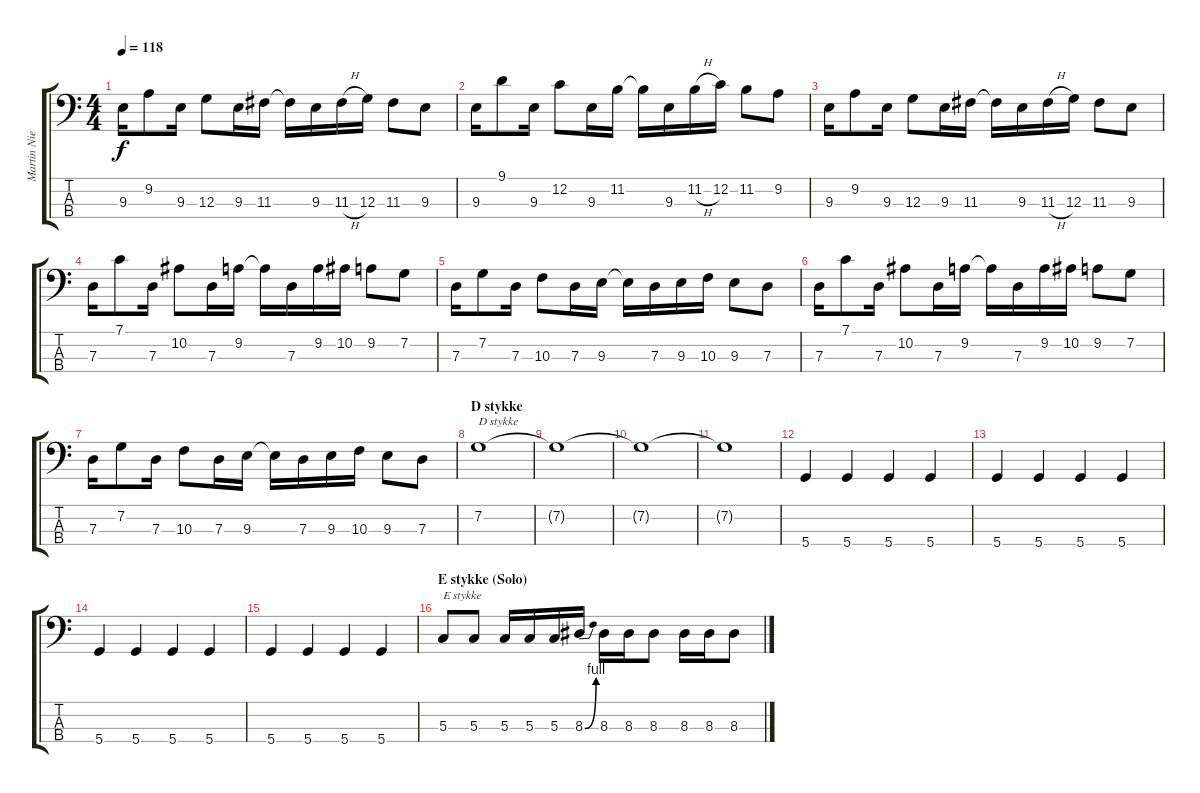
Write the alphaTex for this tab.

\track ("Martin Nielsen (Bass)" "Martin Nie") {instrument electricbasspick}
\staff {score tabs}
\tuning (F2 C2 G1 D1) {hide}
\ts (4 4)
\tempo 118
\clef f4
\ks c
9.3.16{dy f} 9.2.8 9.3.16 12.3.8 9.3.16 11.3.16 11.3{t}.16 9.3.16 11.3{h}.16 12.3.16 11.3.8 9.3.8 |
9.3.16 9.1.8 9.3.16 12.2.8 9.3.16 11.2.16 11.2{t}.16 9.3.16 11.2{h}.16 12.2.16 11.2.8 9.2.8 |
9.3.16 9.2.8 9.3.16 12.3.8 9.3.16 11.3.16 11.3{t}.16 9.3.16 11.3{h}.16 12.3.16 11.3.8 9.3.8 |
7.3.16 7.1.8 7.3.16 10.2.8 7.3.16 9.2.16 9.2{t}.16 7.3.16 9.2.16 10.2.16 9.2.8 7.2.8 |
7.3.16 7.2.8 7.3.16 10.3.8 7.3.16 9.3.16 9.3{t}.16 7.3.16 9.3.16 10.3.16 9.3.8 7.3.8 |
7.3.16 7.1.8 7.3.16 10.2.8 7.3.16 9.2.16 9.2{t}.16 7.3.16 9.2.16 10.2.16 9.2.8 7.2.8 |
7.3.16 7.2.8 7.3.16 10.3.8 7.3.16 9.3.16 9.3{t}.16 7.3.16 9.3.16 10.3.16 9.3.8 7.3.8 |
\section ("" "D stykke")
7.2.1{txt "D stykke"} |
7.2{t}.1 |
7.2{t}.1 |
7.2{t}.1 |
5.4.4 5.4.4 5.4.4 5.4.4 |
5.4.4 5.4.4 5.4.4 5.4.4 |
5.4.4 5.4.4 5.4.4 5.4.4 |
5.4.4 5.4.4 5.4.4 5.4.4 |
\section ("" "E stykke (Solo)")
5.3.8{txt "E stykke"} 5.3.8 5.3.16 5.3.16 5.3.16 8.3{be (bend 0 0 60 4)}.16 8.3.16 8.3.16 8.3.8 8.3.16 8.3.16 8.3.8
